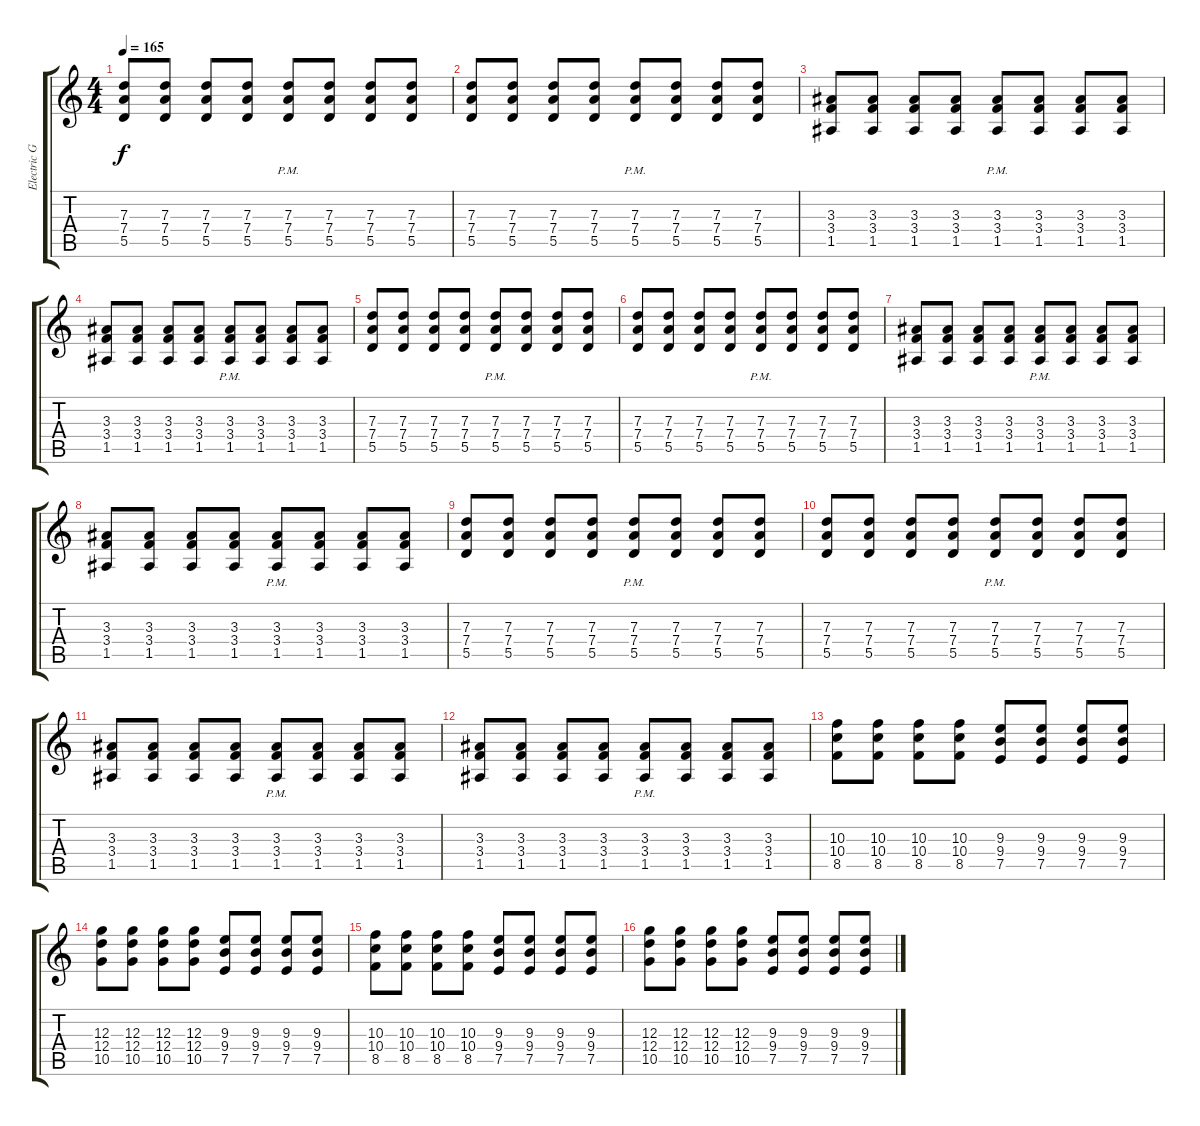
\track ("Electric Guitar" "Electric G") {instrument distortionguitar}
\staff {score tabs}
\tuning (E4 B3 G3 D3 A2 D2) {hide}
\ts (4 4)
\tempo 165
\clef g2
\ks c
(7.3 7.4 5.5).8{dy f} (7.3 7.4 5.5).8 (7.3 7.4 5.5).8 (7.3 7.4 5.5).8 (7.3{pm} 7.4{pm} 5.5{pm}).8 (7.3 7.4 5.5).8 (7.3 7.4 5.5).8 (7.3 7.4 5.5).8 |
(7.3 7.4 5.5).8 (7.3 7.4 5.5).8 (7.3 7.4 5.5).8 (7.3 7.4 5.5).8 (7.3{pm} 7.4{pm} 5.5{pm}).8 (7.3 7.4 5.5).8 (7.3 7.4 5.5).8 (7.3 7.4 5.5).8 |
(3.3 3.4 1.5).8 (3.3 3.4 1.5).8 (3.3 3.4 1.5).8 (3.3 3.4 1.5).8 (3.3{pm} 3.4 1.5).8 (3.3 3.4 1.5).8 (3.3 3.4 1.5).8 (3.3 3.4 1.5).8 |
(3.3 3.4 1.5).8 (3.3 3.4 1.5).8 (3.3 3.4 1.5).8 (3.3 3.4 1.5).8 (3.3{pm} 3.4 1.5).8 (3.3 3.4 1.5).8 (3.3 3.4 1.5).8 (3.3 3.4 1.5).8 |
(7.3 7.4 5.5).8 (7.3 7.4 5.5).8 (7.3 7.4 5.5).8 (7.3 7.4 5.5).8 (7.3{pm} 7.4{pm} 5.5{pm}).8 (7.3 7.4 5.5).8 (7.3 7.4 5.5).8 (7.3 7.4 5.5).8 |
(7.3 7.4 5.5).8 (7.3 7.4 5.5).8 (7.3 7.4 5.5).8 (7.3 7.4 5.5).8 (7.3{pm} 7.4{pm} 5.5{pm}).8 (7.3 7.4 5.5).8 (7.3 7.4 5.5).8 (7.3 7.4 5.5).8 |
(3.3 3.4 1.5).8 (3.3 3.4 1.5).8 (3.3 3.4 1.5).8 (3.3 3.4 1.5).8 (3.3{pm} 3.4 1.5).8 (3.3 3.4 1.5).8 (3.3 3.4 1.5).8 (3.3 3.4 1.5).8 |
(3.3 3.4 1.5).8 (3.3 3.4 1.5).8 (3.3 3.4 1.5).8 (3.3 3.4 1.5).8 (3.3{pm} 3.4 1.5).8 (3.3 3.4 1.5).8 (3.3 3.4 1.5).8 (3.3 3.4 1.5).8 |
(7.3 7.4 5.5).8 (7.3 7.4 5.5).8 (7.3 7.4 5.5).8 (7.3 7.4 5.5).8 (7.3{pm} 7.4{pm} 5.5{pm}).8 (7.3 7.4 5.5).8 (7.3 7.4 5.5).8 (7.3 7.4 5.5).8 |
(7.3 7.4 5.5).8 (7.3 7.4 5.5).8 (7.3 7.4 5.5).8 (7.3 7.4 5.5).8 (7.3{pm} 7.4{pm} 5.5{pm}).8 (7.3 7.4 5.5).8 (7.3 7.4 5.5).8 (7.3 7.4 5.5).8 |
(3.3 3.4 1.5).8 (3.3 3.4 1.5).8 (3.3 3.4 1.5).8 (3.3 3.4 1.5).8 (3.3{pm} 3.4 1.5).8 (3.3 3.4 1.5).8 (3.3 3.4 1.5).8 (3.3 3.4 1.5).8 |
(3.3 3.4 1.5).8 (3.3 3.4 1.5).8 (3.3 3.4 1.5).8 (3.3 3.4 1.5).8 (3.3{pm} 3.4 1.5).8 (3.3 3.4 1.5).8 (3.3 3.4 1.5).8 (3.3 3.4 1.5).8 |
(10.3 10.4 8.5).8 (10.3 10.4 8.5).8 (10.3 10.4 8.5).8 (10.3 10.4 8.5).8 (9.3 9.4 7.5).8 (9.3 9.4 7.5).8 (9.3 9.4 7.5).8 (9.3 9.4 7.5).8 |
(12.3 12.4 10.5).8 (12.3 12.4 10.5).8 (12.3 12.4 10.5).8 (12.3 12.4 10.5).8 (9.3 9.4 7.5).8 (9.3 9.4 7.5).8 (9.3 9.4 7.5).8 (9.3 9.4 7.5).8 |
(10.3 10.4 8.5).8 (10.3 10.4 8.5).8 (10.3 10.4 8.5).8 (10.3 10.4 8.5).8 (9.3 9.4 7.5).8 (9.3 9.4 7.5).8 (9.3 9.4 7.5).8 (9.3 9.4 7.5).8 |
(12.3 12.4 10.5).8 (12.3 12.4 10.5).8 (12.3 12.4 10.5).8 (12.3 12.4 10.5).8 (9.3 9.4 7.5).8 (9.3 9.4 7.5).8 (9.3 9.4 7.5).8 (9.3 9.4 7.5).8
